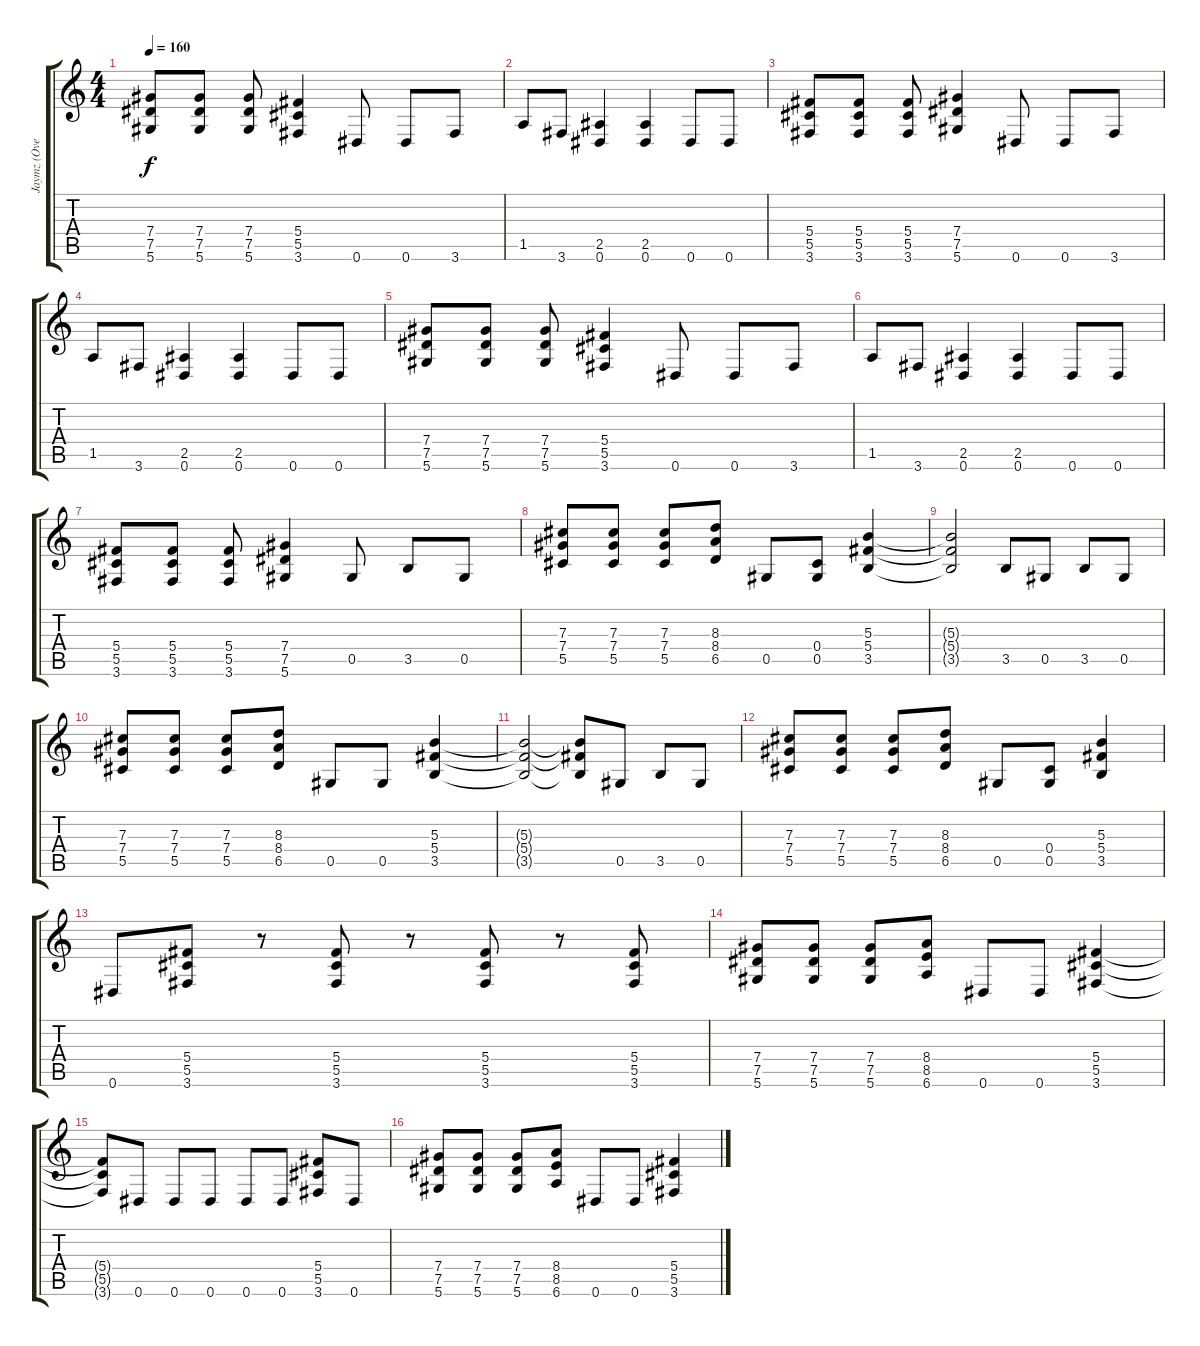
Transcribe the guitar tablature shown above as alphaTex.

\track ("Jaymz (Overdriven Guitar)" "Jaymz (Ove") {instrument overdrivenguitar}
\staff {score tabs}
\tuning (Eb4 Bb3 Gb3 Db3 Ab2 Eb2) {hide}
\ts (4 4)
\tempo 160
\clef g2
\ks c
(7.4 7.5 5.6).8{dy f} (7.4 7.5 5.6).8 (7.4 7.5 5.6).8 (5.4 5.5 3.6).4 0.6.8 0.6.8 3.6.8 |
1.5.8 3.6.8 (2.5 0.6).4 (2.5 0.6).4 0.6.8 0.6.8 |
(5.4 5.5 3.6).8 (5.4 5.5 3.6).8 (5.4 5.5 3.6).8 (7.4 7.5 5.6).4 0.6.8 0.6.8 3.6.8 |
1.5.8 3.6.8 (2.5 0.6).4 (2.5 0.6).4 0.6.8 0.6.8 |
(7.4 7.5 5.6).8 (7.4 7.5 5.6).8 (7.4 7.5 5.6).8 (5.4 5.5 3.6).4 0.6.8 0.6.8 3.6.8 |
1.5.8 3.6.8 (2.5 0.6).4 (2.5 0.6).4 0.6.8 0.6.8 |
(5.4 5.5 3.6).8 (5.4 5.5 3.6).8 (5.4 5.5 3.6).8 (7.4 7.5 5.6).4 0.5.8 3.5.8 0.5.8 |
(7.3 7.4 5.5).8 (7.3 7.4 5.5).8 (7.3 7.4 5.5).8 (8.3 8.4 6.5).8 0.5.8 (0.4 0.5).8 (5.3 5.4 3.5).4 |
(5.3{t} 5.4{t} 3.5{t}).2 3.5.8 0.5.8 3.5.8 0.5.8 |
(7.3 7.4 5.5).8 (7.3 7.4 5.5).8 (7.3 7.4 5.5).8 (8.3 8.4 6.5).8 0.5.8 0.5.8 (5.3 5.4 3.5).4 |
(5.3{t} 5.4{t} 3.5{t}).2 (5.3{t} 5.4{t} 3.5{t}).8 0.5.8 3.5.8 0.5.8 |
(7.3 7.4 5.5).8 (7.3 7.4 5.5).8 (7.3 7.4 5.5).8 (8.3 8.4 6.5).8 0.5.8 (0.4 0.5).8 (5.3 5.4 3.5).4 |
0.6.8 (5.4 5.5 3.6).8 r.8 (5.4 5.5 3.6).8 r.8 (5.4 5.5 3.6).8 r.8 (5.4 5.5 3.6).8 |
(7.4 7.5 5.6).8 (7.4 7.5 5.6).8 (7.4 7.5 5.6).8 (8.4 8.5 6.6).8 0.6.8 0.6.8 (5.4 5.5 3.6).4 |
(5.4{t} 5.5{t} 3.6{t}).8 0.6.8 0.6.8 0.6.8 0.6.8 0.6.8 (5.4 5.5 3.6).8 0.6.8 |
(7.4 7.5 5.6).8 (7.4 7.5 5.6).8 (7.4 7.5 5.6).8 (8.4 8.5 6.6).8 0.6.8 0.6.8 (5.4 5.5 3.6).4
